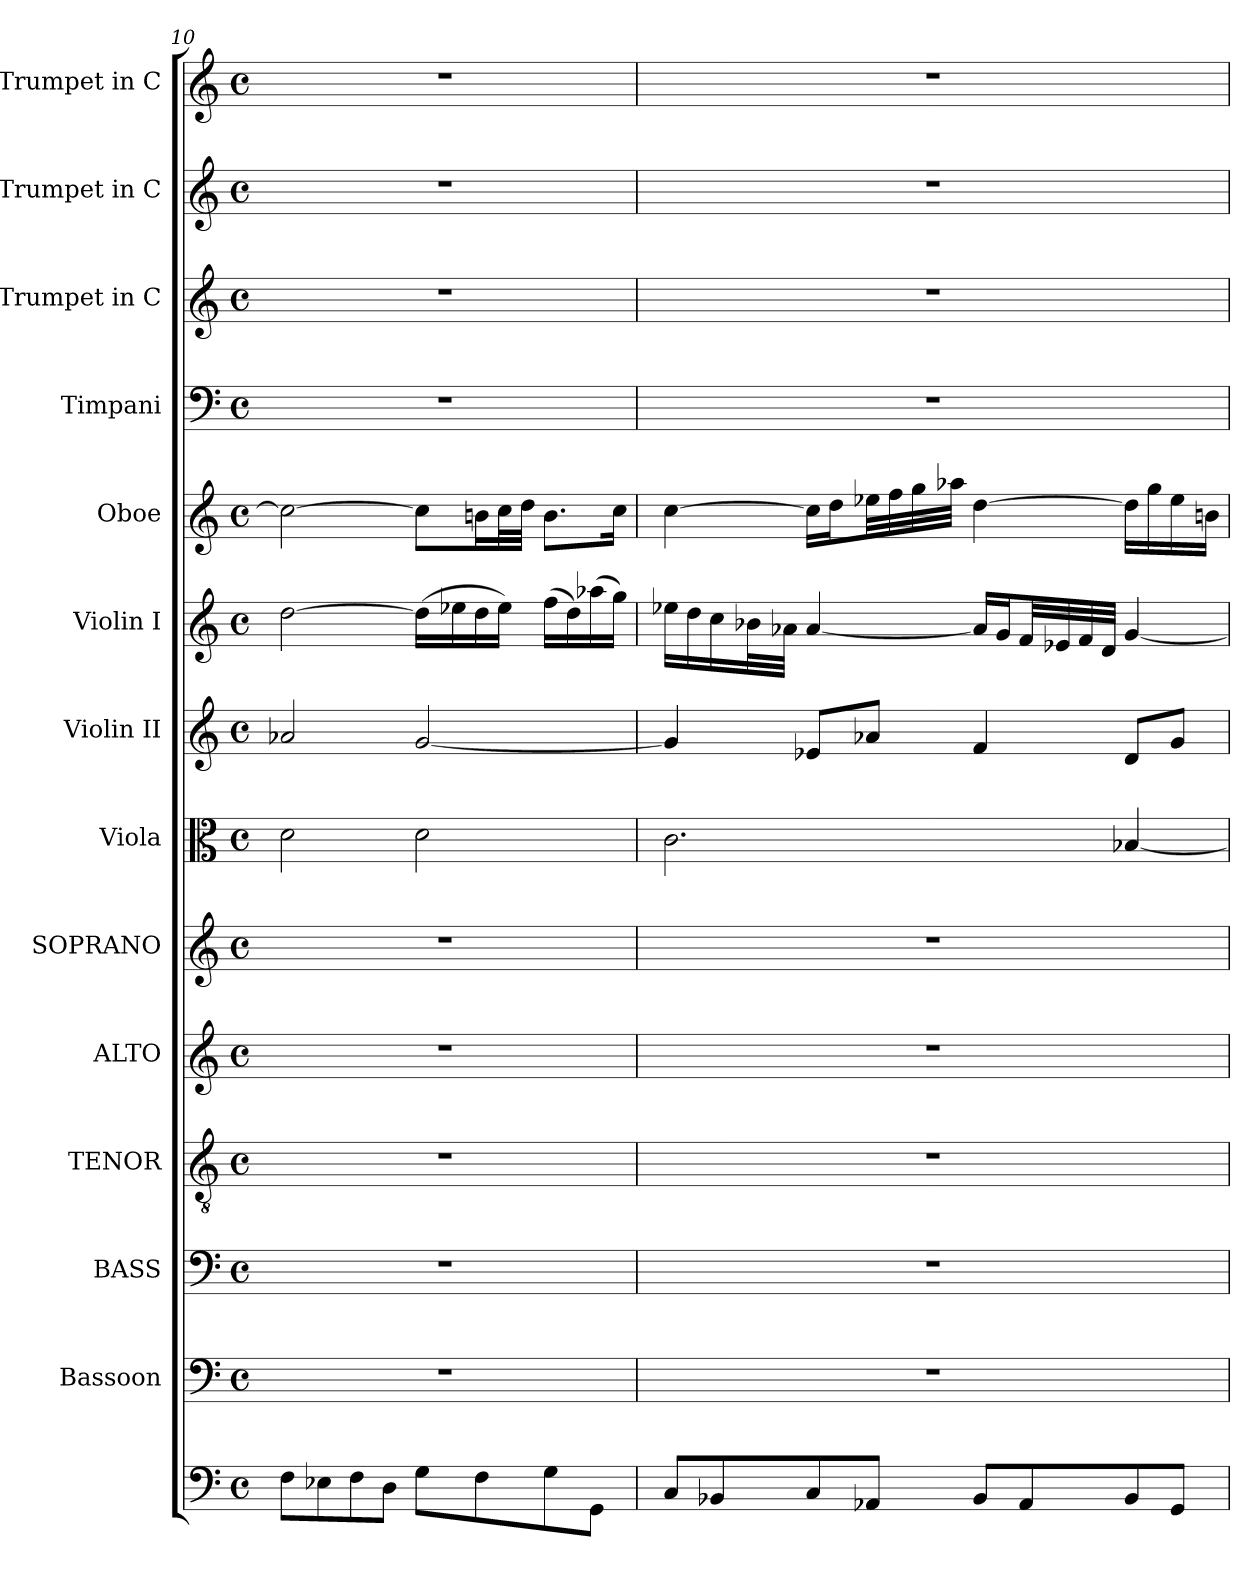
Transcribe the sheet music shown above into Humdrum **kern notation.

**kern	**kern	**kern	**kern	**kern	**kern	**kern	**kern	**kern	**kern	**kern	**kern	**kern	**kern
*part14	*part13	*part12	*part11	*part10	*part9	*part8	*part7	*part6	*part5	*part4	*part3	*part2	*part1
*staff14	*staff13	*staff12	*staff11	*staff10	*staff9	*staff8	*staff7	*staff6	*staff5	*staff4	*staff3	*staff2	*staff1
*	*I"Bassoon	*I"BASS	*I"TENOR	*I"ALTO	*I"SOPRANO	*I"Viola	*I"Violin II	*I"Violin I	*I"Oboe	*I"Timpani	*I"Trumpet in C	*I"Trumpet in C	*I"Trumpet in C
*	*	*	*	*I'Alto	*I'Soprano	*I'Viola	*I'Violin II	*I'Violin I	*I'Oboe	*I'Timp.	*	*	*
*clefF4	*clefF4	*clefF4	*clefGv2	*clefG2	*clefG2	*clefC3	*clefG2	*clefG2	*clefG2	*clefF4	*clefG2	*clefG2	*clefG2
*	*	*	*ITrd7c12	*	*	*	*	*	*	*	*	*	*
*k[]	*k[]	*k[]	*k[]	*k[]	*k[]	*k[]	*k[]	*k[]	*k[]	*k[]	*k[]	*k[]	*k[]
*C:	*C:	*C:	*C:	*C:	*C:	*C:	*C:	*C:	*C:	*C:	*C:	*C:	*C:
*M4/4	*M4/4	*M4/4	*M4/4	*M4/4	*M4/4	*M4/4	*M4/4	*M4/4	*M4/4	*M4/4	*M4/4	*M4/4	*M4/4
*met(c)	*met(c)	*met(c)	*met(c)	*met(c)	*met(c)	*met(c)	*met(c)	*met(c)	*met(c)	*met(c)	*met(c)	*met(c)	*met(c)
=10	=10	=10	=10	=10	=10	=10	=10	=10	=10	=10	=10	=10	=10
8Fi\L	1r	1r	1r	1r	1r	2di\	2a-Xi/	[2ddi\	2cci\_	1r	1r	1r	1r
8E-i\	.	.	.	.	.	.	.	.	.	.	.	.	.
8Fi\	.	.	.	.	.	.	.	.	.	.	.	.	.
8Di\J	.	.	.	.	.	.	.	.	.	.	.	.	.
8Gi\L	.	.	.	.	.	2di\	[2gi/	(16ddi\LL]	8cci\L]	.	.	.	.
.	.	.	.	.	.	.	.	16ee-i\	.	.	.	.	.
8Fi\	.	.	.	.	.	.	.	16ddi\	16bni\L	.	.	.	.
.	.	.	.	.	.	.	.	16ee-i\JJ)	32cci\L	.	.	.	.
.	.	.	.	.	.	.	.	.	32ddi\JJJ	.	.	.	.
8Gi\	.	.	.	.	.	.	.	(16ffi\LL	8.bi\L	.	.	.	.
.	.	.	.	.	.	.	.	16ddi\)	.	.	.	.	.
8GGi\J	.	.	.	.	.	.	.	(16aa-Xi\	.	.	.	.	.
.	.	.	.	.	.	.	.	16ggi\JJ)	16cci\Jk	.	.	.	.
=11	=11	=11	=11	=11	=11	=11	=11	=11	=11	=11	=11	=11	=11
8Ci/L	1r	1r	1r	1r	1r	2.ci\	4gi/]	16ee-i\LL	[4cci\	1r	1r	1r	1r
.	.	.	.	.	.	.	.	16ddi\	.	.	.	.	.
8BB-i/	.	.	.	.	.	.	.	16cci\	.	.	.	.	.
.	.	.	.	.	.	.	.	32b-i\L	.	.	.	.	.
.	.	.	.	.	.	.	.	32a-Xi\JJJ	.	.	.	.	.
8Ci/	.	.	.	.	.	.	8e-i/L	[4a-i/	16cci\LL]	.	.	.	.
.	.	.	.	.	.	.	.	.	16ddi\J	.	.	.	.
8AA-Xi/J	.	.	.	.	.	.	8a-Xi/J	.	32ee-i\LL	.	.	.	.
.	.	.	.	.	.	.	.	.	32ffi\	.	.	.	.
.	.	.	.	.	.	.	.	.	32ggi\	.	.	.	.
.	.	.	.	.	.	.	.	.	32aa-Xi\JJJ	.	.	.	.
8BB-i/L	.	.	.	.	.	.	4fi/	16a-i/LL]	[4ddi\	.	.	.	.
.	.	.	.	.	.	.	.	16gi/J	.	.	.	.	.
8AA-i/	.	.	.	.	.	.	.	32fi/LL	.	.	.	.	.
.	.	.	.	.	.	.	.	32e-i/	.	.	.	.	.
.	.	.	.	.	.	.	.	32fi/	.	.	.	.	.
.	.	.	.	.	.	.	.	32di/JJJ	.	.	.	.	.
8BB-i/	.	.	.	.	.	[4B-i/	8di/L	[4gi/	16ddi\LL]	.	.	.	.
.	.	.	.	.	.	.	.	.	16ggi\	.	.	.	.
8GGi/J	.	.	.	.	.	.	8gi/J	.	16ee-i\	.	.	.	.
.	.	.	.	.	.	.	.	.	16bni\JJ	.	.	.	.
=	=	=	=	=	=	=	=	=	=	=	=	=	=
*-	*-	*-	*-	*-	*-	*-	*-	*-	*-	*-	*-	*-	*-
